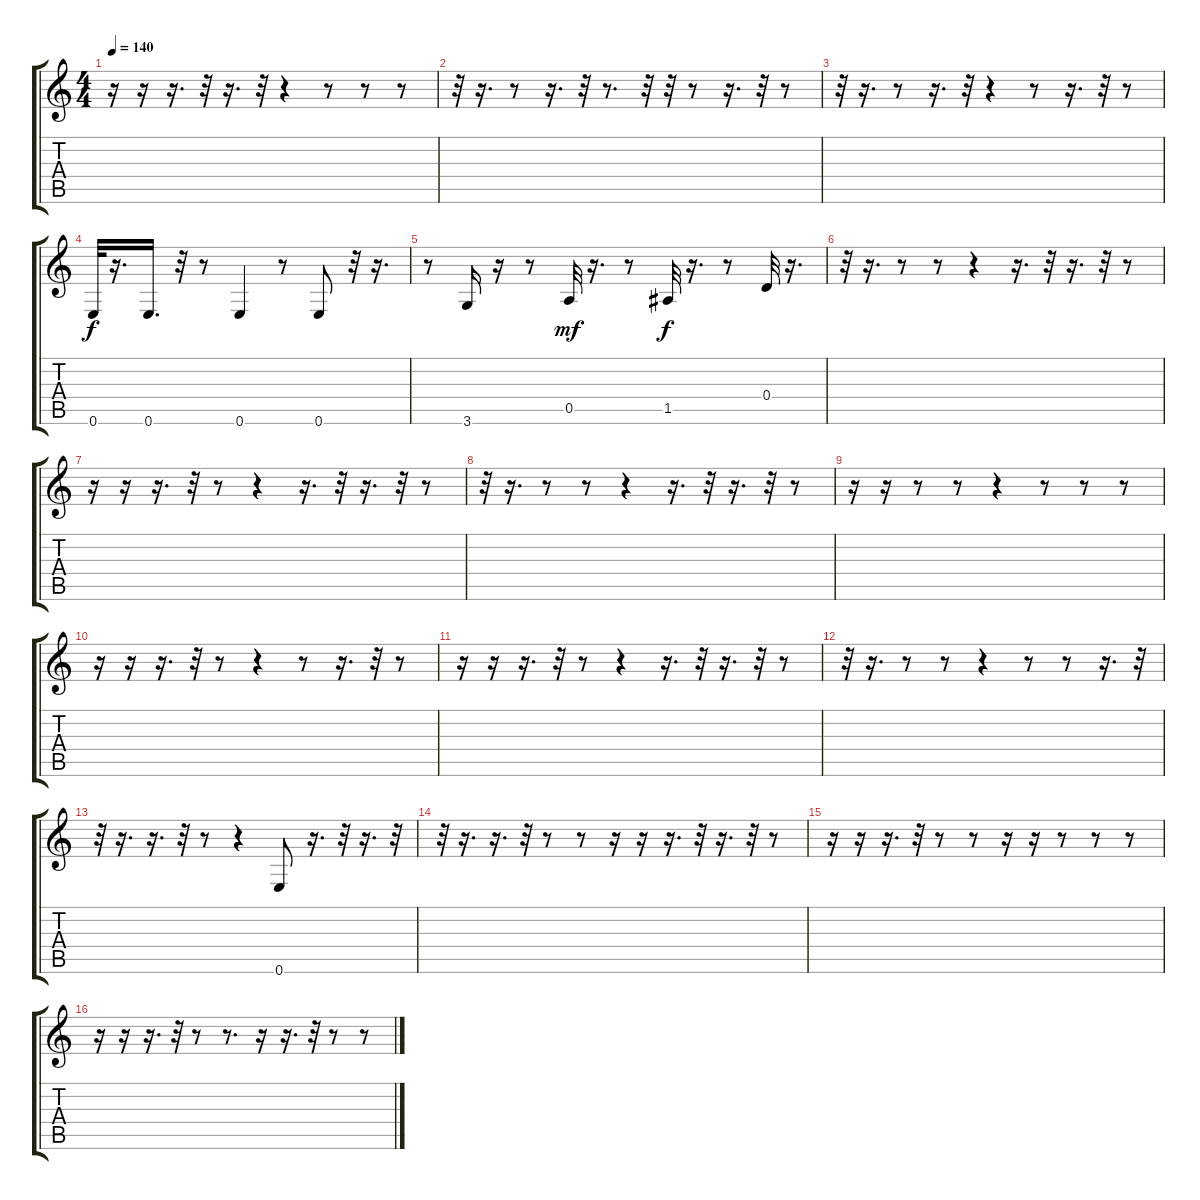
\track "" {instrument electricbassfinger}
\staff {score tabs}
\tuning (E4 B3 G3 D3 A2 E2) {hide}
\ts (4 4)
\tempo 140
\clef g2
\ks c
r.16{dy f} r.16 r.16{d} r.32 r.16{d} r.32 r.4 r.8 r.8 r.8 |
r.32 r.16{d} r.8 r.16{d} r.32 r.8{d} r.32 r.32 r.8 r.16{d} r.32 r.8 |
r.32 r.16{d} r.8 r.16{d} r.32 r.4 r.8 r.16{d} r.32 r.8 |
0.6.32 r.16{d} 0.6.16{d} r.32 r.8 0.6.4 r.8 0.6.8 r.32 r.16{d} |
r.8 3.6.16 r.16 r.8 0.5.32{dy mf} r.16{d} r.8 1.5.32{dy f} r.16{d} r.8 0.4.32 r.16{d} |
r.32 r.16{d} r.8 r.8 r.4 r.16{d} r.32 r.16{d} r.32 r.8 |
r.16 r.16 r.16{d} r.32 r.8 r.4 r.16{d} r.32 r.16{d} r.32 r.8 |
r.32 r.16{d} r.8 r.8 r.4 r.16{d} r.32 r.16{d} r.32 r.8 |
r.16 r.16 r.8 r.8 r.4 r.8 r.8 r.8 |
r.16 r.16 r.16{d} r.32 r.8 r.4 r.8 r.16{d} r.32 r.8 |
r.16 r.16 r.16{d} r.32 r.8 r.4 r.16{d} r.32 r.16{d} r.32 r.8 |
r.32 r.16{d} r.8 r.8 r.4 r.8 r.8 r.16{d} r.32 |
r.32 r.16{d} r.16{d} r.32 r.8 r.4 0.6.8 r.16{d} r.32 r.16{d} r.32 |
r.32 r.16{d} r.16{d} r.32 r.8 r.8 r.16 r.16 r.16{d} r.32 r.16{d} r.32 r.8 |
r.16 r.16 r.16{d} r.32 r.8 r.8 r.16 r.16 r.8 r.8 r.8 |
r.16 r.16 r.16{d} r.32 r.8 r.8{d} r.16 r.16{d} r.32 r.8 r.8
